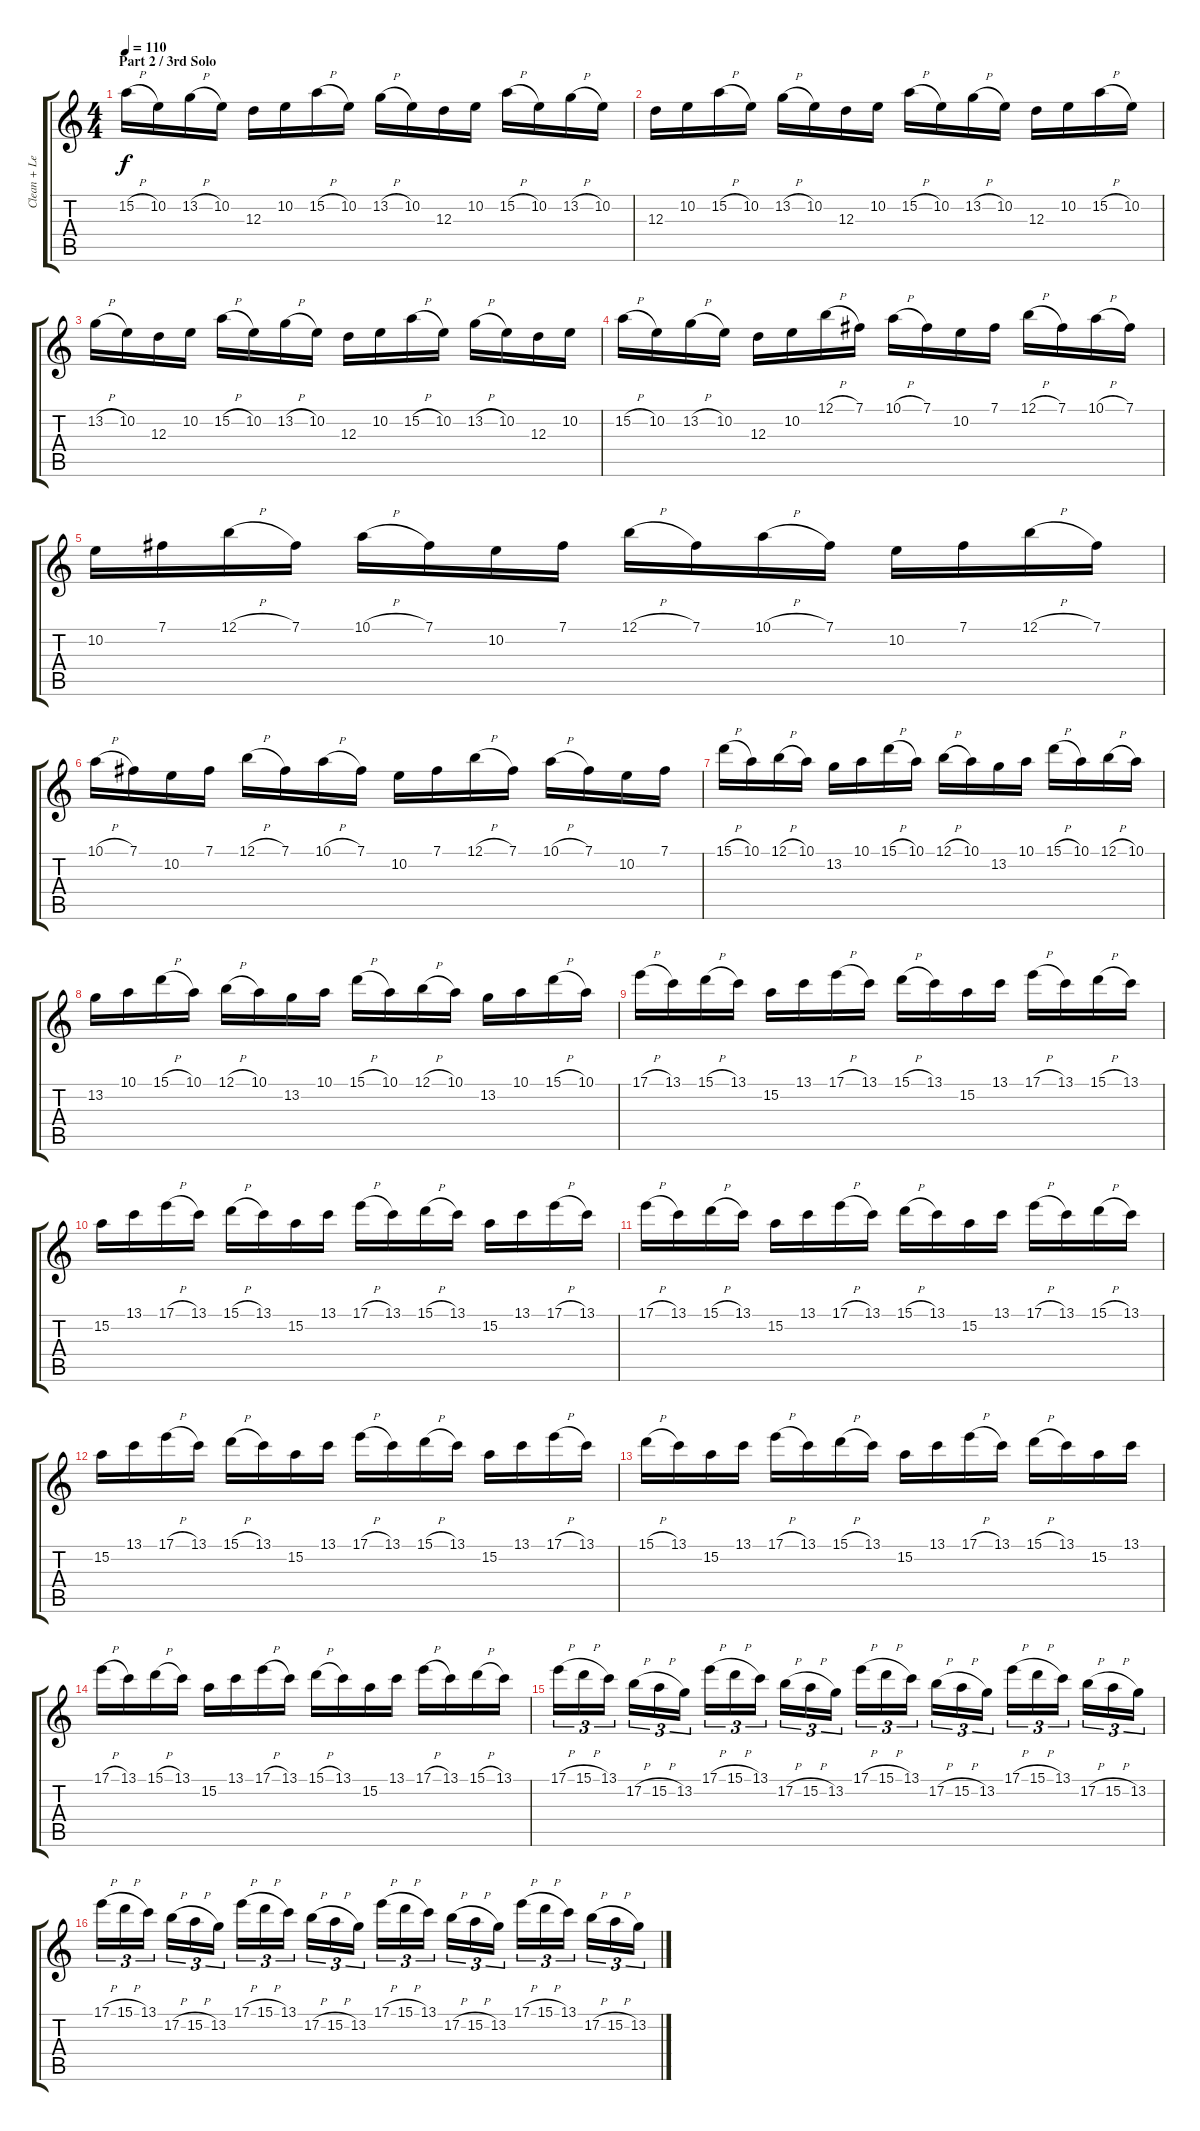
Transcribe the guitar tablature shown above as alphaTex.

\track ("Clean + Lead" "Clean + Le") {instrument distortionguitar}
\staff {score tabs}
\tuning (B3 Gb3 D3 A2 E2 B1) {hide}
\ts (4 4)
\section ("" "Part 2 / 3rd Solo")
\tempo 110
\clef g2
\ks c
15.2{h}.16{dy f} 10.2.16 13.2{h}.16 10.2.16 12.3.16 10.2.16 15.2{h}.16 10.2.16 13.2{h}.16 10.2.16 12.3.16 10.2.16 15.2{h}.16 10.2.16 13.2{h}.16 10.2.16 |
12.3.16 10.2.16 15.2{h}.16 10.2.16 13.2{h}.16 10.2.16 12.3.16 10.2.16 15.2{h}.16 10.2.16 13.2{h}.16 10.2.16 12.3.16 10.2.16 15.2{h}.16 10.2.16 |
13.2{h}.16 10.2.16 12.3.16 10.2.16 15.2{h}.16 10.2.16 13.2{h}.16 10.2.16 12.3.16 10.2.16 15.2{h}.16 10.2.16 13.2{h}.16 10.2.16 12.3.16 10.2.16 |
15.2{h}.16 10.2.16 13.2{h}.16 10.2.16 12.3.16 10.2.16 12.1{h}.16 7.1.16 10.1{h}.16 7.1.16 10.2.16 7.1.16 12.1{h}.16 7.1.16 10.1{h}.16 7.1.16 |
10.2.16 7.1.16 12.1{h}.16 7.1.16 10.1{h}.16 7.1.16 10.2.16 7.1.16 12.1{h}.16 7.1.16 10.1{h}.16 7.1.16 10.2.16 7.1.16 12.1{h}.16 7.1.16 |
10.1{h}.16 7.1.16 10.2.16 7.1.16 12.1{h}.16 7.1.16 10.1{h}.16 7.1.16 10.2.16 7.1.16 12.1{h}.16 7.1.16 10.1{h}.16 7.1.16 10.2.16 7.1.16 |
15.1{h}.16 10.1.16 12.1{h}.16 10.1.16 13.2.16 10.1.16 15.1{h}.16 10.1.16 12.1{h}.16 10.1.16 13.2.16 10.1.16 15.1{h}.16 10.1.16 12.1{h}.16 10.1.16 |
13.2.16 10.1.16 15.1{h}.16 10.1.16 12.1{h}.16 10.1.16 13.2.16 10.1.16 15.1{h}.16 10.1.16 12.1{h}.16 10.1.16 13.2.16 10.1.16 15.1{h}.16 10.1.16 |
17.1{h}.16 13.1.16 15.1{h}.16 13.1.16 15.2.16 13.1.16 17.1{h}.16 13.1.16 15.1{h}.16 13.1.16 15.2.16 13.1.16 17.1{h}.16 13.1.16 15.1{h}.16 13.1.16 |
15.2.16 13.1.16 17.1{h}.16 13.1.16 15.1{h}.16 13.1.16 15.2.16 13.1.16 17.1{h}.16 13.1.16 15.1{h}.16 13.1.16 15.2.16 13.1.16 17.1{h}.16 13.1.16 |
17.1{h}.16 13.1.16 15.1{h}.16 13.1.16 15.2.16 13.1.16 17.1{h}.16 13.1.16 15.1{h}.16 13.1.16 15.2.16 13.1.16 17.1{h}.16 13.1.16 15.1{h}.16 13.1.16 |
15.2.16 13.1.16 17.1{h}.16 13.1.16 15.1{h}.16 13.1.16 15.2.16 13.1.16 17.1{h}.16 13.1.16 15.1{h}.16 13.1.16 15.2.16 13.1.16 17.1{h}.16 13.1.16 |
15.1{h}.16 13.1.16 15.2.16 13.1.16 17.1{h}.16 13.1.16 15.1{h}.16 13.1.16 15.2.16 13.1.16 17.1{h}.16 13.1.16 15.1{h}.16 13.1.16 15.2.16 13.1.16 |
17.1{h}.16 13.1.16 15.1{h}.16 13.1.16 15.2.16 13.1.16 17.1{h}.16 13.1.16 15.1{h}.16 13.1.16 15.2.16 13.1.16 17.1{h}.16 13.1.16 15.1{h}.16 13.1.16 |
17.1{h}.16{tu (3 2)} 15.1{h}.16{tu (3 2)} 13.1.16{tu (3 2)} 17.2{h}.16{tu (3 2)} 15.2{h}.16{tu (3 2)} 13.2.16{tu (3 2)} 17.1{h}.16{tu (3 2)} 15.1{h}.16{tu (3 2)} 13.1.16{tu (3 2)} 17.2{h}.16{tu (3 2)} 15.2{h}.16{tu (3 2)} 13.2.16{tu (3 2)} 17.1{h}.16{tu (3 2)} 15.1{h}.16{tu (3 2)} 13.1.16{tu (3 2)} 17.2{h}.16{tu (3 2)} 15.2{h}.16{tu (3 2)} 13.2.16{tu (3 2)} 17.1{h}.16{tu (3 2)} 15.1{h}.16{tu (3 2)} 13.1.16{tu (3 2)} 17.2{h}.16{tu (3 2)} 15.2{h}.16{tu (3 2)} 13.2.16{tu (3 2)} |
17.1{h}.16{tu (3 2)} 15.1{h}.16{tu (3 2)} 13.1.16{tu (3 2)} 17.2{h}.16{tu (3 2)} 15.2{h}.16{tu (3 2)} 13.2.16{tu (3 2)} 17.1{h}.16{tu (3 2)} 15.1{h}.16{tu (3 2)} 13.1.16{tu (3 2)} 17.2{h}.16{tu (3 2)} 15.2{h}.16{tu (3 2)} 13.2.16{tu (3 2)} 17.1{h}.16{tu (3 2)} 15.1{h}.16{tu (3 2)} 13.1.16{tu (3 2)} 17.2{h}.16{tu (3 2)} 15.2{h}.16{tu (3 2)} 13.2.16{tu (3 2)} 17.1{h}.16{tu (3 2)} 15.1{h}.16{tu (3 2)} 13.1.16{tu (3 2)} 17.2{h}.16{tu (3 2)} 15.2{h}.16{tu (3 2)} 13.2.16{tu (3 2)}
